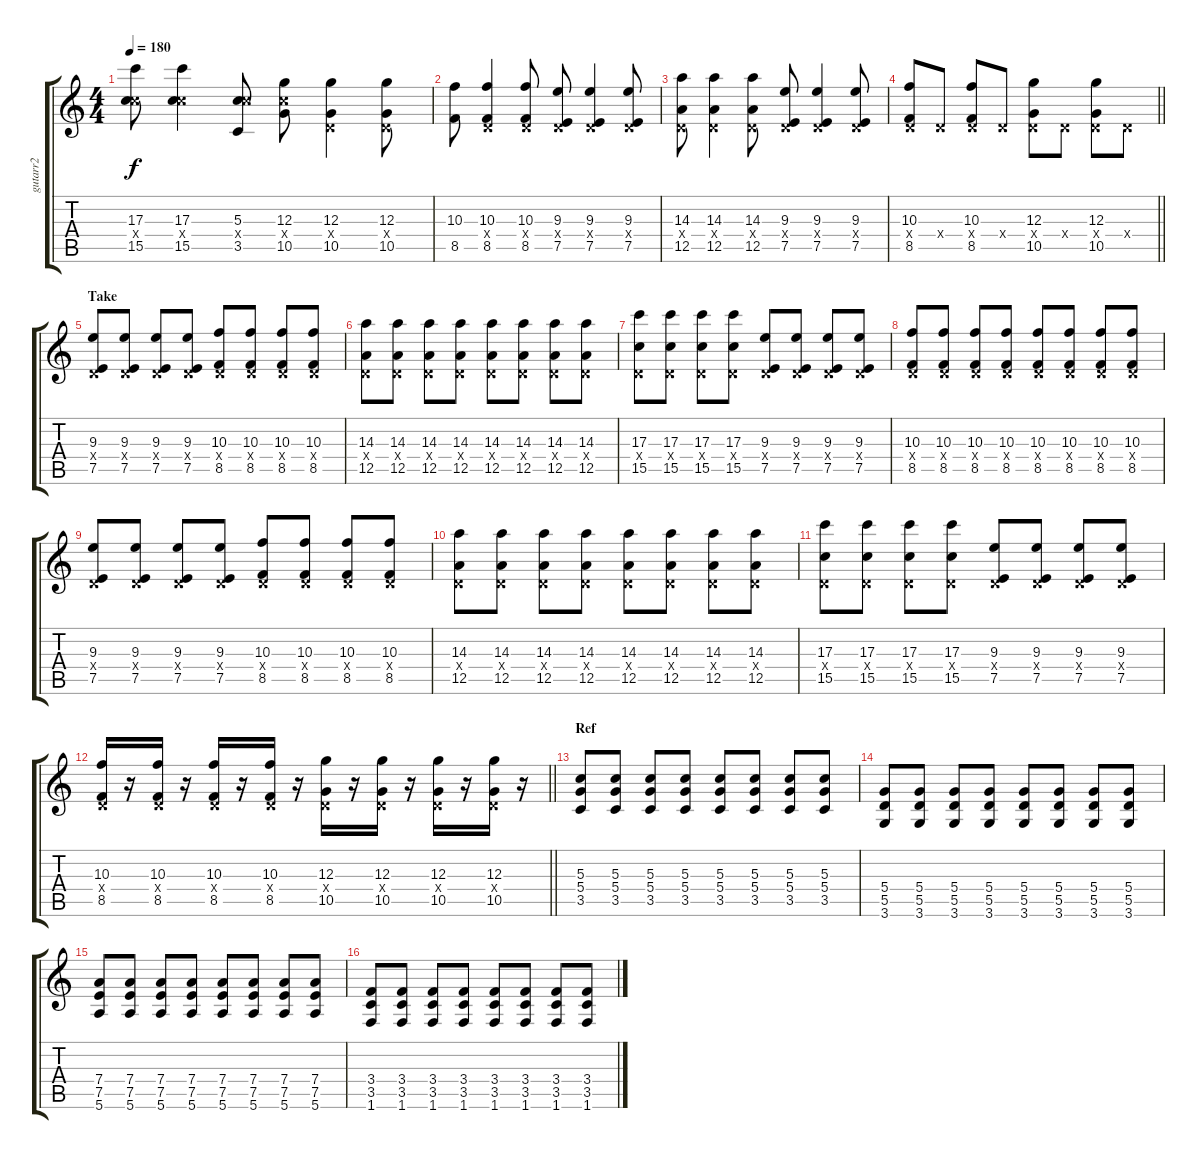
\track ("gutarr2" "gutarr2") {instrument acousticguitarnylon}
\staff {score tabs}
\tuning (E4 B3 G3 D3 A2 E2) {hide}
\ts (4 4)
\tempo 180
\clef g2
\ks c
(17.3 10.4{x} 15.5).8{dy f instrument distortionguitar} (17.3 10.4{x} 15.5).4 (5.3 10.4{x} 3.5).8 (12.3 10.4{x} 10.5).8 (12.3 0.4{x} 10.5).4 (12.3 0.4{x} 10.5).8 |
(10.3 8.5).8 (10.3 0.4{x} 8.5).4 (10.3 0.4{x} 8.5).8 (9.3 0.4{x} 7.5).8 (9.3 0.4{x} 7.5).4 (9.3 0.4{x} 7.5).8 |
(14.3 0.4{x} 12.5).8 (14.3 0.4{x} 12.5).4 (14.3 0.4{x} 12.5).8 (9.3 0.4{x} 7.5).8 (9.3 0.4{x} 7.5).4 (9.3 0.4{x} 7.5).8 |
\barLineRight lightlight
(10.3 0.4{x} 8.5).8 0.4{x}.8 (10.3 0.4{x} 8.5).8 0.4{x}.8 (12.3 0.4{x} 10.5).8 0.4{x}.8 (12.3 0.4{x} 10.5).8 0.4{x}.8 |
\section ("" "Take")
(9.3 0.4{x} 7.5).8{volume 13} (9.3 0.4{x} 7.5).8 (9.3 0.4{x} 7.5).8 (9.3 0.4{x} 7.5).8 (10.3 0.4{x} 8.5).8 (10.3 0.4{x} 8.5).8 (10.3 0.4{x} 8.5).8 (10.3 0.4{x} 8.5).8 |
(14.3 0.4{x} 12.5).8 (14.3 0.4{x} 12.5).8 (14.3 0.4{x} 12.5).8 (14.3 0.4{x} 12.5).8 (14.3 0.4{x} 12.5).8 (14.3 0.4{x} 12.5).8 (14.3 0.4{x} 12.5).8 (14.3 0.4{x} 12.5).8 |
(17.3 0.4{x} 15.5).8 (17.3 0.4{x} 15.5).8 (17.3 0.4{x} 15.5).8 (17.3 0.4{x} 15.5).8 (9.3 0.4{x} 7.5).8 (9.3 0.4{x} 7.5).8 (9.3 0.4{x} 7.5).8 (9.3 0.4{x} 7.5).8 |
(10.3 0.4{x} 8.5).8 (10.3 0.4{x} 8.5).8 (10.3 0.4{x} 8.5).8 (10.3 0.4{x} 8.5).8 (10.3 0.4{x} 8.5).8 (10.3 0.4{x} 8.5).8 (10.3 0.4{x} 8.5).8 (10.3 0.4{x} 8.5).8 |
(9.3 0.4{x} 7.5).8 (9.3 0.4{x} 7.5).8 (9.3 0.4{x} 7.5).8 (9.3 0.4{x} 7.5).8 (10.3 0.4{x} 8.5).8 (10.3 0.4{x} 8.5).8 (10.3 0.4{x} 8.5).8 (10.3 0.4{x} 8.5).8 |
(14.3 0.4{x} 12.5).8 (14.3 0.4{x} 12.5).8 (14.3 0.4{x} 12.5).8 (14.3 0.4{x} 12.5).8 (14.3 0.4{x} 12.5).8 (14.3 0.4{x} 12.5).8 (14.3 0.4{x} 12.5).8 (14.3 0.4{x} 12.5).8 |
(17.3 0.4{x} 15.5).8 (17.3 0.4{x} 15.5).8 (17.3 0.4{x} 15.5).8 (17.3 0.4{x} 15.5).8 (9.3 0.4{x} 7.5).8 (9.3 0.4{x} 7.5).8 (9.3 0.4{x} 7.5).8 (9.3 0.4{x} 7.5).8 |
\barLineRight lightlight
(10.3 0.4{x} 8.5).16 r.16 (10.3 0.4{x} 8.5).16 r.16 (10.3 0.4{x} 8.5).16 r.16 (10.3 0.4{x} 8.5).16 r.16 (12.3 0.4{x} 10.5).16 r.16 (12.3 0.4{x} 10.5).16 r.16 (12.3 0.4{x} 10.5).16 r.16 (12.3 0.4{x} 10.5).16 r.16 |
\section ("" "Ref")
(5.3 5.4 3.5).8 (5.3 5.4 3.5).8 (5.3 5.4 3.5).8 (5.3 5.4 3.5).8 (5.3 5.4 3.5).8 (5.3 5.4 3.5).8 (5.3 5.4 3.5).8 (5.3 5.4 3.5).8 |
(5.4 5.5 3.6).8 (5.4 5.5 3.6).8 (5.4 5.5 3.6).8 (5.4 5.5 3.6).8 (5.4 5.5 3.6).8 (5.4 5.5 3.6).8 (5.4 5.5 3.6).8 (5.4 5.5 3.6).8 |
(7.4 7.5 5.6).8 (7.4 7.5 5.6).8 (7.4 7.5 5.6).8 (7.4 7.5 5.6).8 (7.4 7.5 5.6).8 (7.4 7.5 5.6).8 (7.4 7.5 5.6).8 (7.4 7.5 5.6).8 |
(3.4 3.5 1.6).8 (3.4 3.5 1.6).8 (3.4 3.5 1.6).8 (3.4 3.5 1.6).8 (3.4 3.5 1.6).8 (3.4 3.5 1.6).8 (3.4 3.5 1.6).8 (3.4 3.5 1.6).8
